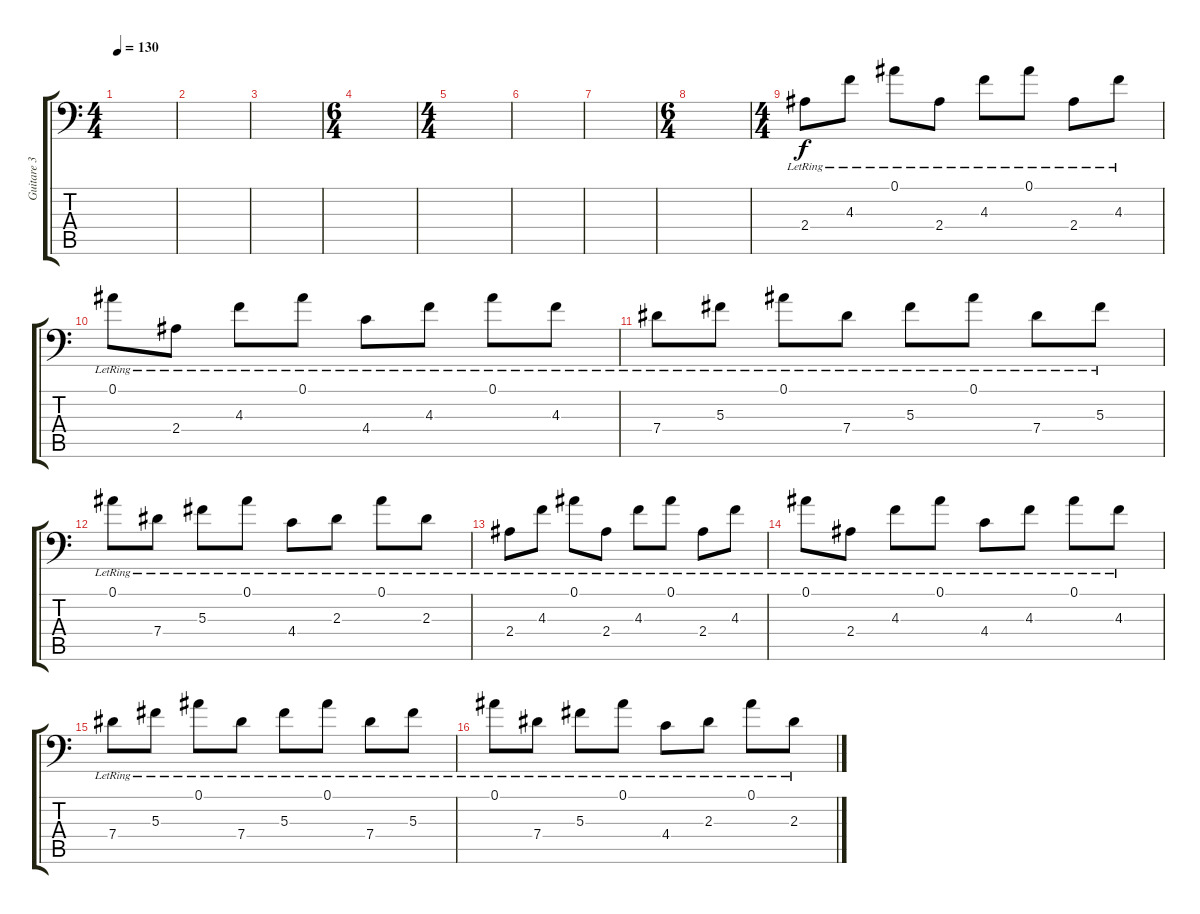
\track ("Guitare 3" "Guitare 3") {instrument distortionguitar}
\staff {score tabs}
\tuning (Bb3 F3 Db3 Ab2 Eb2 Bb1) {hide}
\ts (4 4)
\tempo 130
\clef f4
\ks c
|
|
|
\ts (6 4)
|
\ts (4 4)
|
|
|
\ts (6 4)
|
\ts (4 4)
2.4{lr}.8{instrument acousticguitarsteel} 4.3{lr}.8 0.1{lr}.8 2.4{lr}.8 4.3{lr}.8 0.1{lr}.8 2.4{lr}.8 4.3{lr}.8 |
0.1{lr}.8 2.4{lr}.8 4.3{lr}.8 0.1{lr}.8 4.4{lr}.8 4.3{lr}.8 0.1{lr}.8 4.3{lr}.8 |
7.4{lr}.8 5.3{lr}.8 0.1{lr}.8 7.4{lr}.8 5.3{lr}.8 0.1{lr}.8 7.4{lr}.8 5.3{lr}.8 |
0.1{lr}.8 7.4{lr}.8 5.3{lr}.8 0.1{lr}.8 4.4{lr}.8 2.3{lr}.8 0.1{lr}.8 2.3{lr}.8 |
2.4{lr}.8 4.3{lr}.8 0.1{lr}.8 2.4{lr}.8 4.3{lr}.8 0.1{lr}.8 2.4{lr}.8 4.3{lr}.8 |
0.1{lr}.8 2.4{lr}.8 4.3{lr}.8 0.1{lr}.8 4.4{lr}.8 4.3{lr}.8 0.1{lr}.8 4.3{lr}.8 |
7.4{lr}.8 5.3{lr}.8 0.1{lr}.8 7.4{lr}.8 5.3{lr}.8 0.1{lr}.8 7.4{lr}.8 5.3{lr}.8 |
0.1{lr}.8 7.4{lr}.8 5.3{lr}.8 0.1{lr}.8 4.4{lr}.8 2.3{lr}.8 0.1{lr}.8 2.3{lr}.8
